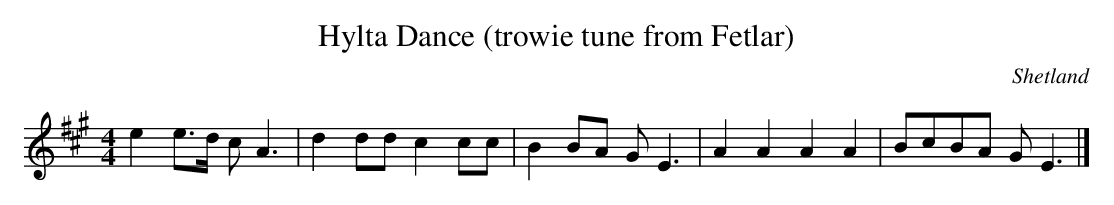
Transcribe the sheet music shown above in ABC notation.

X:1
T:Hylta Dance (trowie tune from Fetlar)
O:Shetland
M:4/4
K:A
e2e>d cA3 | d2dd c2cc | B2 BA GE3 | \
A2A2 A2A2 | BcBA GE3 |]
